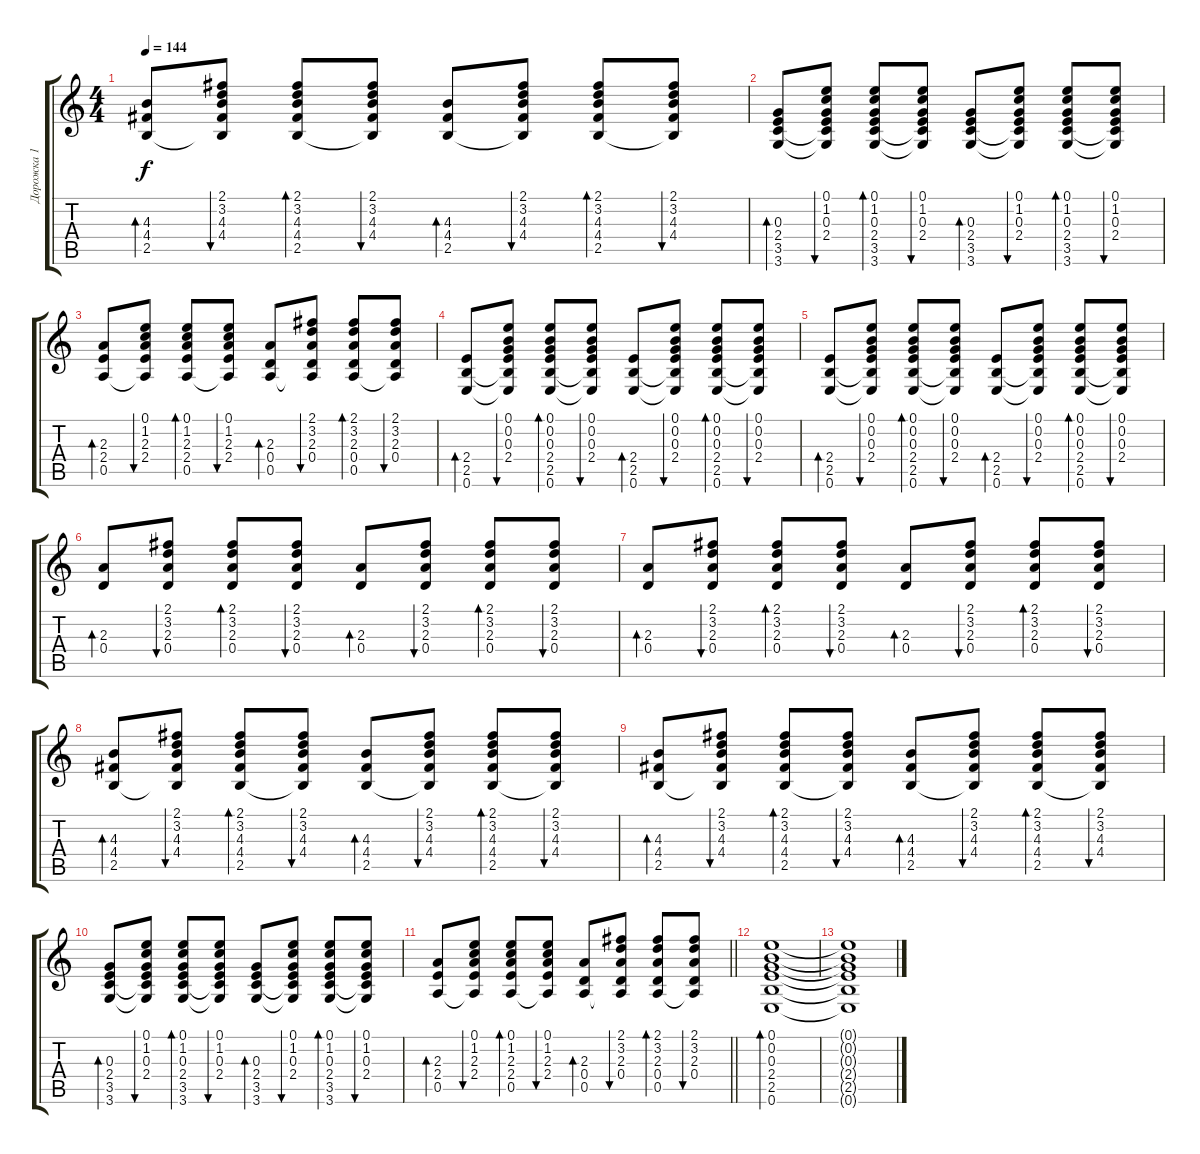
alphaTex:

\track ("Дорожка 1" "Дорожка 1") {instrument acousticguitarsteel}
\staff {score tabs}
\tuning (E4 B3 G3 D3 A2 E2) {hide}
\ts (4 4)
\tempo 144
\clef g2
\ks c
(4.3 4.4 2.5).8{bd 60 dy f} (2.1 3.2 4.3 4.4 2.5{t}).8{bu 60} (2.1 3.2 4.3 4.4 2.5).8{bd 60} (2.1 3.2 4.3 4.4 2.5{t}).8{bu 60} (4.3 4.4 2.5).8{bd 60} (2.1 3.2 4.3 4.4 2.5{t}).8{bu 60} (2.1 3.2 4.3 4.4 2.5).8{bd 60} (2.1 3.2 4.3 4.4 2.5{t}).8{bu 60} |
(0.3 2.4 3.5 3.6).8{bd 60} (0.1 1.2 0.3 2.4 3.5{t} 3.6{t}).8{bu 60} (0.1 1.2 0.3 2.4 3.5 3.6).8{bd 60} (0.1 1.2 0.3 2.4 3.5{t} 3.6{t}).8{bu 60} (0.3 2.4 3.5 3.6).8{bd 60} (0.1 1.2 0.3 2.4 3.5{t} 3.6{t}).8{bu 60} (0.1 1.2 0.3 2.4 3.5 3.6).8{bd 60} (0.1 1.2 0.3 2.4 3.5{t} 3.6{t}).8{bu 60} |
(2.3 2.4 0.5).8{bd 60} (0.1 1.2 2.3 2.4 0.5{t}).8{bu 60} (0.1 1.2 2.3 2.4 0.5).8{bd 60} (0.1 1.2 2.3 2.4 0.5{t}).8{bu 60} (2.3 0.4 0.5).8{bd 60} (2.1 3.2 2.3 0.4 0.5{t}).8{bu 60} (2.1 3.2 2.3 0.4 0.5).8{bd 60} (2.1 3.2 2.3 0.4 0.5{t}).8{bu 60} |
(2.4 2.5 0.6).8{bd 60} (0.1 0.2 0.3 2.4 2.5{t} 0.6{t}).8{bu 60} (0.1 0.2 0.3 2.4 2.5 0.6).8{bd 60} (0.1 0.2 0.3 2.4 2.5{t} 0.6{t}).8{bu 60} (2.4 2.5 0.6).8{bd 60} (0.1 0.2 0.3 2.4 2.5{t} 0.6{t}).8{bu 60} (0.1 0.2 0.3 2.4 2.5 0.6).8{bd 60} (0.1 0.2 0.3 2.4 2.5{t} 0.6{t}).8{bu 60} |
(2.4 2.5 0.6).8{bd 60} (0.1 0.2 0.3 2.4 2.5{t} 0.6{t}).8{bu 60} (0.1 0.2 0.3 2.4 2.5 0.6).8{bd 60} (0.1 0.2 0.3 2.4 2.5{t} 0.6{t}).8{bu 60} (2.4 2.5 0.6).8{bd 60} (0.1 0.2 0.3 2.4 2.5{t} 0.6{t}).8{bu 60} (0.1 0.2 0.3 2.4 2.5 0.6).8{bd 60} (0.1 0.2 0.3 2.4 2.5{t} 0.6{t}).8{bu 60} |
(2.3 0.4).8{bd 60} (2.1 3.2 2.3 0.4).8{bu 60} (2.1 3.2 2.3 0.4).8{bd 60} (2.1 3.2 2.3 0.4).8{bu 60} (2.3 0.4).8{bd 60} (2.1 3.2 2.3 0.4).8{bu 60} (2.1 3.2 2.3 0.4).8{bd 60} (2.1 3.2 2.3 0.4).8{bu 60} |
(2.3 0.4).8{bd 60} (2.1 3.2 2.3 0.4).8{bu 60} (2.1 3.2 2.3 0.4).8{bd 60} (2.1 3.2 2.3 0.4).8{bu 60} (2.3 0.4).8{bd 60} (2.1 3.2 2.3 0.4).8{bu 60} (2.1 3.2 2.3 0.4).8{bd 60} (2.1 3.2 2.3 0.4).8{bu 60} |
(4.3 4.4 2.5).8{bd 60} (2.1 3.2 4.3 4.4 2.5{t}).8{bu 60} (2.1 3.2 4.3 4.4 2.5).8{bd 60} (2.1 3.2 4.3 4.4 2.5{t}).8{bu 60} (4.3 4.4 2.5).8{bd 60} (2.1 3.2 4.3 4.4 2.5{t}).8{bu 60} (2.1 3.2 4.3 4.4 2.5).8{bd 60} (2.1 3.2 4.3 4.4 2.5{t}).8{bu 60} |
(4.3 4.4 2.5).8{bd 60} (2.1 3.2 4.3 4.4 2.5{t}).8{bu 60} (2.1 3.2 4.3 4.4 2.5).8{bd 60} (2.1 3.2 4.3 4.4 2.5{t}).8{bu 60} (4.3 4.4 2.5).8{bd 60} (2.1 3.2 4.3 4.4 2.5{t}).8{bu 60} (2.1 3.2 4.3 4.4 2.5).8{bd 60} (2.1 3.2 4.3 4.4 2.5{t}).8{bu 60} |
(0.3 2.4 3.5 3.6).8{bd 60} (0.1 1.2 0.3 2.4 3.5{t} 3.6{t}).8{bu 60} (0.1 1.2 0.3 2.4 3.5 3.6).8{bd 60} (0.1 1.2 0.3 2.4 3.5{t} 3.6{t}).8{bu 60} (0.3 2.4 3.5 3.6).8{bd 60} (0.1 1.2 0.3 2.4 3.5{t} 3.6{t}).8{bu 60} (0.1 1.2 0.3 2.4 3.5 3.6).8{bd 60} (0.1 1.2 0.3 2.4 3.5{t} 3.6{t}).8{bu 60} |
\barLineRight lightlight
(2.3 2.4 0.5).8{bd 60} (0.1 1.2 2.3 2.4 0.5{t}).8{bu 60} (0.1 1.2 2.3 2.4 0.5).8{bd 60} (0.1 1.2 2.3 2.4 0.5{t}).8{bu 60} (2.3 0.4 0.5).8{bd 60} (2.1 3.2 2.3 0.4 0.5{t}).8{bu 60} (2.1 3.2 2.3 0.4 0.5).8{bd 60} (2.1 3.2 2.3 0.4 0.5{t}).8{bu 60} |
(0.1 0.2 0.3 2.4 2.5 0.6).1{bd 60} |
(0.1{t} 0.2{t} 0.3{t} 2.4{t} 2.5{t} 0.6{t}).1
